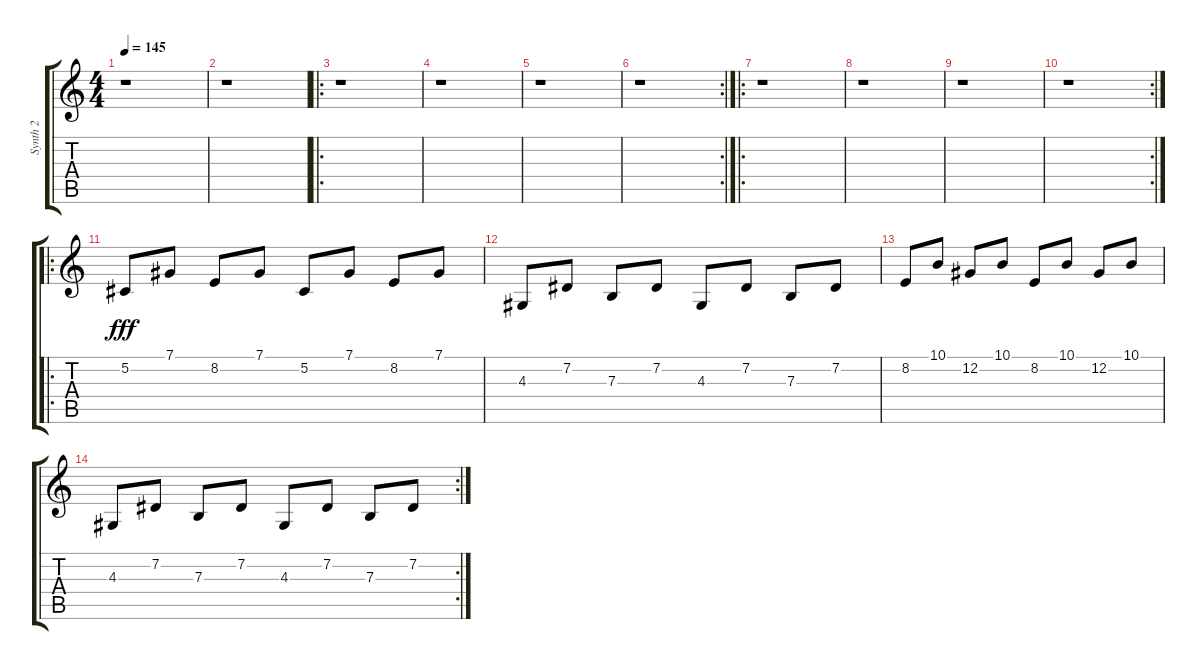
\track ("Synth 2" "Synth 2") {instrument ocarina}
\staff {score tabs}
\tuning (Db4 Ab3 E3 B2 Gb2 Db2) {hide}
\ts (4 4)
\tempo 145
\clef g2
\ks c
r.1{dy f} |
r.1 |
\ro
r.1 |
r.1 |
r.1 |
\rc 2
r.1 |
\ro
r.1 |
r.1 |
r.1 |
\rc 2
r.1 |
\ro
5.2.8{dy fff volume 16 instrument harpsichord} 7.1.8 8.2.8 7.1.8 5.2.8 7.1.8 8.2.8 7.1.8 |
4.3.8 7.2.8 7.3.8 7.2.8 4.3.8 7.2.8 7.3.8 7.2.8 |
8.2.8 10.1.8 12.2.8 10.1.8 8.2.8 10.1.8 12.2.8 10.1.8 |
\rc 2
4.3.8 7.2.8 7.3.8 7.2.8 4.3.8 7.2.8 7.3.8 7.2.8
